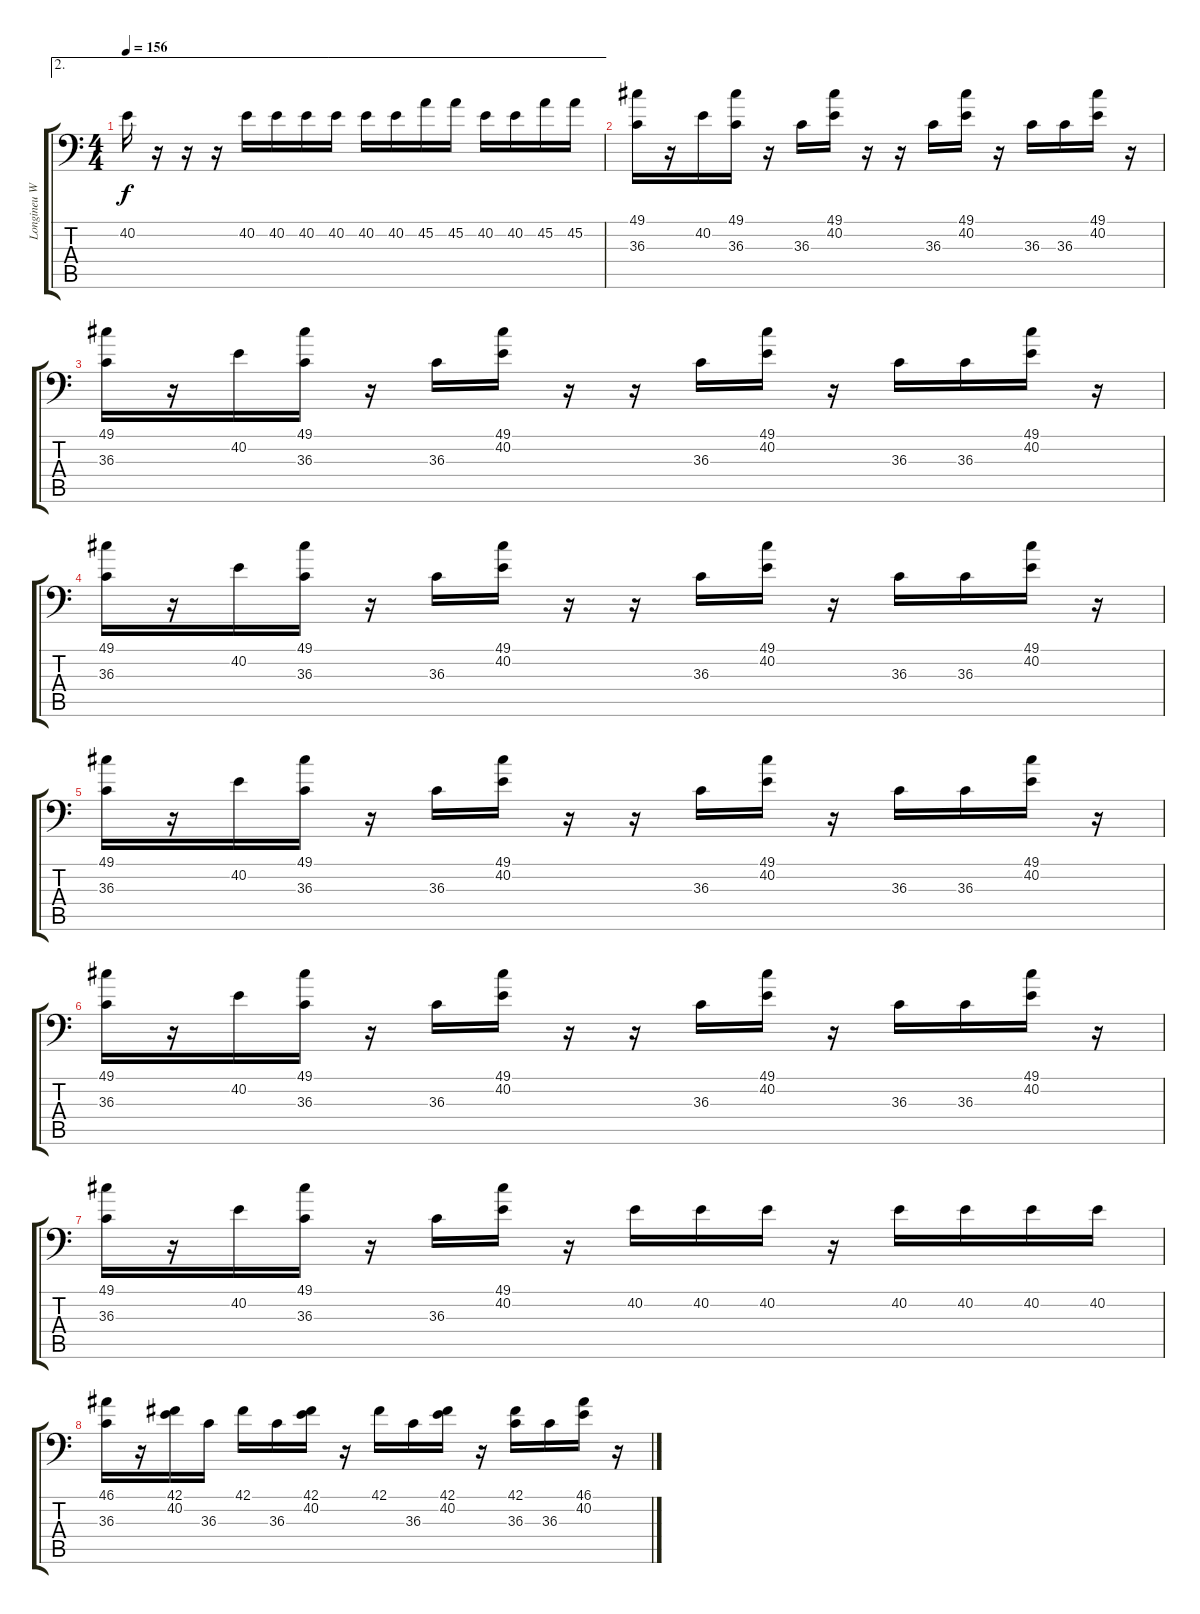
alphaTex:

\track ("Longineu W. Parsons III" "Longineu W") {instrument acousticgrandpiano}
\staff {score tabs}
\tuning (C-1 C-1 C-1 C-1 C-1 C-1) {hide}
\ae 2
\ts (4 4)
\tempo 156
\clef f4
\ks c
40.2.16{dy f} r.16 r.16 r.16 40.2.16 40.2.16 40.2.16 40.2.16 40.2.16 40.2.16 45.2.16 45.2.16 40.2.16 40.2.16 45.2.16 45.2.16 |
(49.1 36.3).16 r.16 40.2.16 (49.1 36.3).16 r.16 36.3.16 (49.1 40.2).16 r.16 r.16 36.3.16 (49.1 40.2).16 r.16 36.3.16 36.3.16 (49.1 40.2).16 r.16 |
(49.1 36.3).16 r.16 40.2.16 (49.1 36.3).16 r.16 36.3.16 (49.1 40.2).16 r.16 r.16 36.3.16 (49.1 40.2).16 r.16 36.3.16 36.3.16 (49.1 40.2).16 r.16 |
(49.1 36.3).16 r.16 40.2.16 (49.1 36.3).16 r.16 36.3.16 (49.1 40.2).16 r.16 r.16 36.3.16 (49.1 40.2).16 r.16 36.3.16 36.3.16 (49.1 40.2).16 r.16 |
(49.1 36.3).16 r.16 40.2.16 (49.1 36.3).16 r.16 36.3.16 (49.1 40.2).16 r.16 r.16 36.3.16 (49.1 40.2).16 r.16 36.3.16 36.3.16 (49.1 40.2).16 r.16 |
(49.1 36.3).16 r.16 40.2.16 (49.1 36.3).16 r.16 36.3.16 (49.1 40.2).16 r.16 r.16 36.3.16 (49.1 40.2).16 r.16 36.3.16 36.3.16 (49.1 40.2).16 r.16 |
(49.1 36.3).16 r.16 40.2.16 (49.1 36.3).16 r.16 36.3.16 (49.1 40.2).16 r.16 40.2.16 40.2.16 40.2.16 r.16 40.2.16 40.2.16 40.2.16 40.2.16 |
(46.1 36.3).16 r.16 (42.1 40.2).16 36.3.16 42.1.16 36.3.16 (42.1 40.2).16 r.16 42.1.16 36.3.16 (42.1 40.2).16 r.16 (42.1 36.3).16 36.3.16 (46.1 40.2).16 r.16
